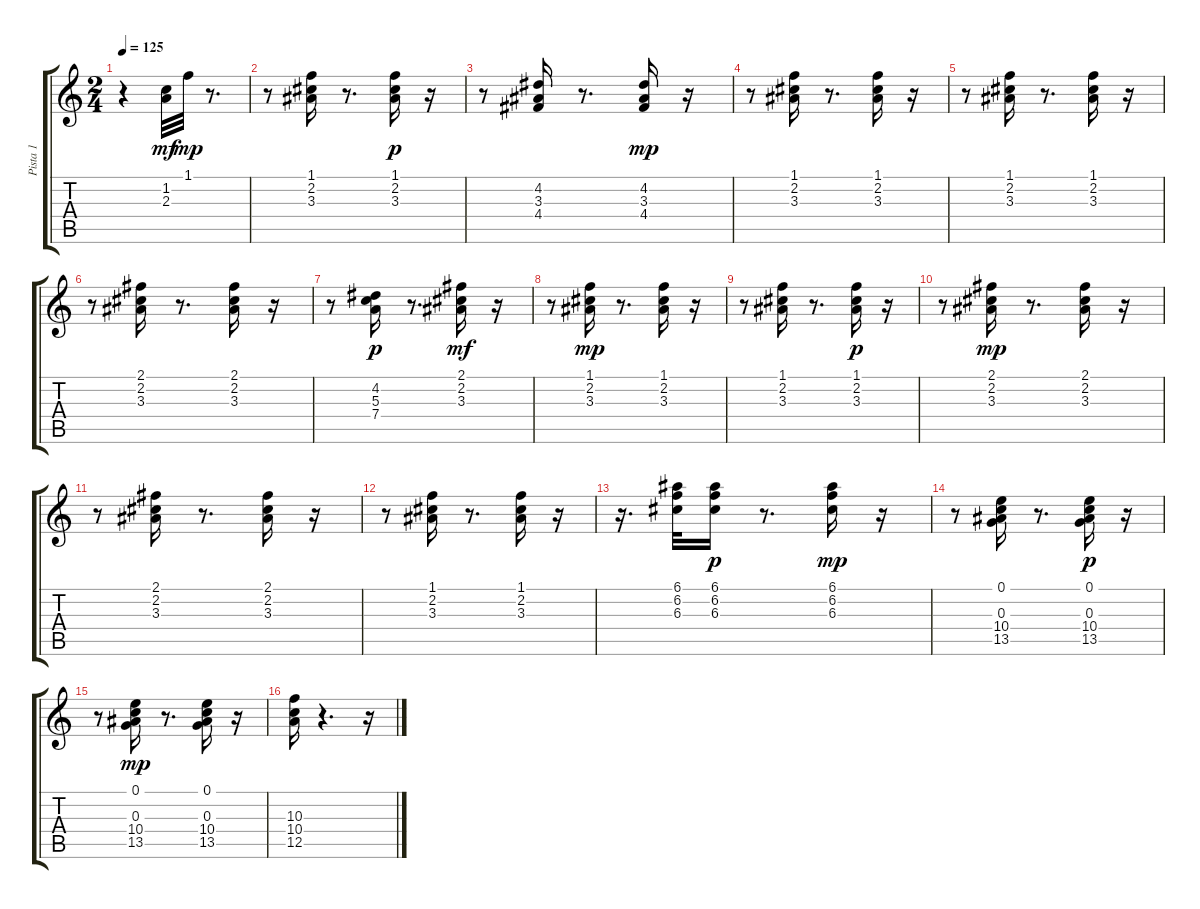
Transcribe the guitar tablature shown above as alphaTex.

\track ("Pista 1" "Pista 1") {instrument acousticguitarnylon}
\staff {score tabs}
\tuning (E4 B3 G3 D3 A2 E2) {hide}
\ts (2 4)
\tempo 125
\clef g2
\ks c
r.4{dy mf} (1.2 2.3).32 1.1.32{dy mp} r.8{d} |
r.8 (1.1 2.2 3.3).16 r.8{d} (1.1 2.2 3.3).16{dy p} r.16 |
r.8 (4.2 3.3 4.4).16 r.8{d} (4.2 3.3 4.4).16{dy mp} r.16 |
r.8 (1.1 2.2 3.3).16 r.8{d} (1.1 2.2 3.3).16 r.16 |
r.8 (1.1 2.2 3.3).16 r.8{d} (1.1 2.2 3.3).16 r.16 |
r.8 (2.1 2.2 3.3).16 r.8{d} (2.1 2.2 3.3).16 r.16 |
r.8 (4.2 5.3 7.4).16{dy p} r.8{d} (2.1 2.2 3.3).16{dy mf} r.16 |
r.8 (1.1 2.2 3.3).16{dy mp} r.8{d} (1.1 2.2 3.3).16 r.16 |
r.8 (1.1 2.2 3.3).16 r.8{d} (1.1 2.2 3.3).16{dy p} r.16 |
r.8 (2.1 2.2 3.3).16{dy mp} r.8{d} (2.1 2.2 3.3).16 r.16 |
r.8 (2.1 2.2 3.3).16 r.8{d} (2.1 2.2 3.3).16 r.16 |
r.8 (1.1 2.2 3.3).16 r.8{d} (1.1 2.2 3.3).16 r.16 |
r.16{d} (6.1 6.2 6.3).32 (6.1 6.2 6.3).16{dy p} r.8{d} (6.1 6.2 6.3).16{dy mp} r.16 |
r.8 (0.1 0.3 10.4 13.5).16 r.8{d} (0.1 0.3 10.4 13.5).16{dy p} r.16 |
r.8 (0.1 0.3 10.4 13.5).16{dy mp} r.8{d} (0.1 0.3 10.4 13.5).16 r.16 |
(10.3 10.4 12.5).16 r.4{d} r.16
